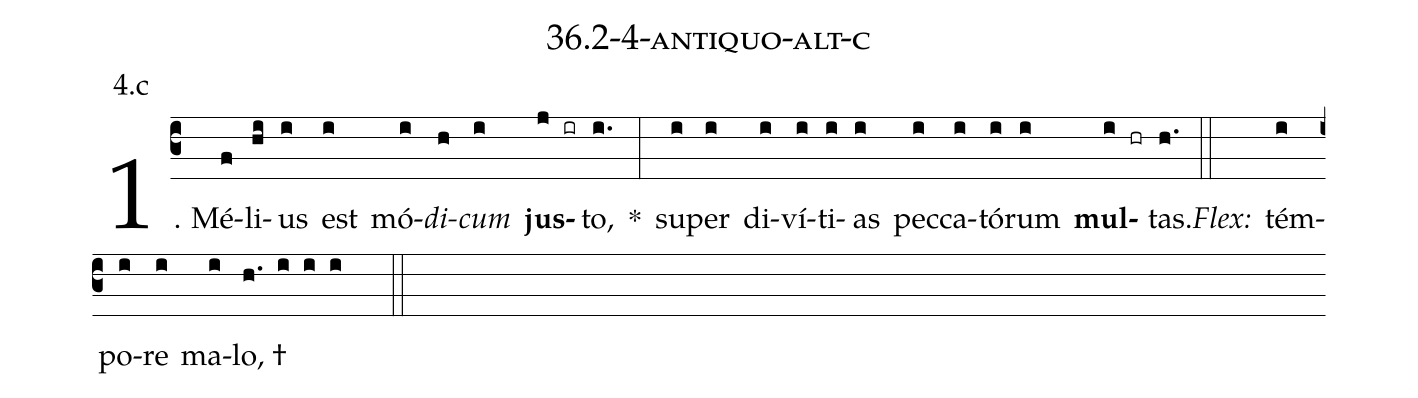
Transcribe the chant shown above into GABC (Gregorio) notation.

name: 36.2-4-antiquo-alt-c;
annotation: 4.c;
%%
(c3)1. Mé(f)li(hi)us(i) est(i) mó(i)<i>di</i>(h)<i>cum</i>(i) <b>jus</b>(j ir)to,(i.) *(:) su(i)per(i) di(i)ví(i)ti(i)as(i) pec(i)ca(i)tó(i)rum(i) <b>mul</b>(i hr)tas.(h.) (::)
<i>Flex:</i>()  tém(i)po(i)re(i) ma(i)lo, †(h. i i i  ::)

%E(i) u(i) o(i) u(i) a(i) e.(h.) (::)
